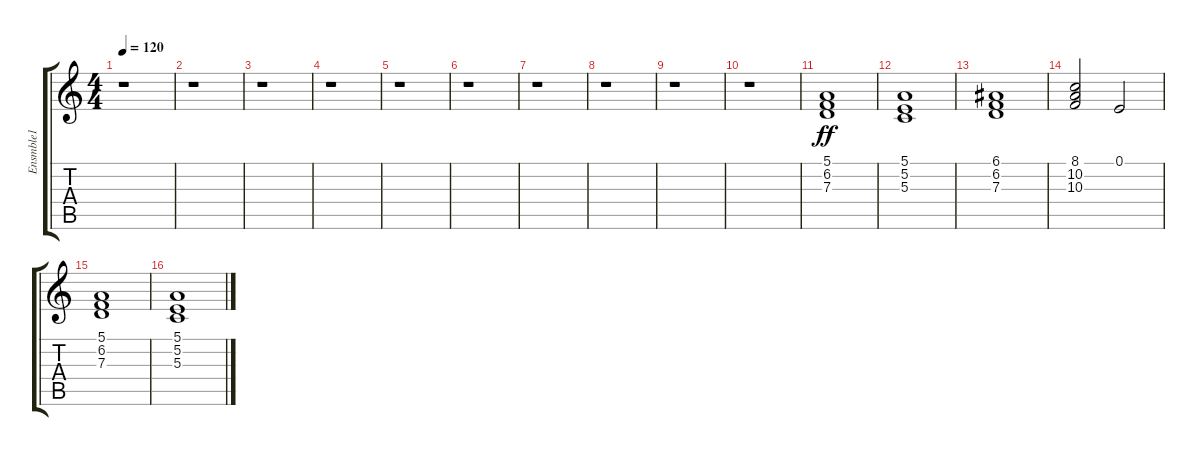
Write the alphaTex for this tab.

\track ("Ensmble1" "Ensmble1") {instrument stringensemble1}
\staff {score tabs}
\tuning (E4 B3 G3 D3 A2 E2) {hide}
\ts (4 4)
\tempo 120
\clef g2
\ks c
r.1{dy ff} |
r.1 |
r.1 |
r.1 |
r.1 |
r.1 |
r.1 |
r.1 |
r.1 |
r.1 |
(5.1 6.2 7.3).1 |
(5.1 5.2 5.3).1 |
(6.1 6.2 7.3).1 |
(8.1 10.2 10.3).2 0.1.2 |
(5.1 6.2 7.3).1 |
(5.1 5.2 5.3).1
